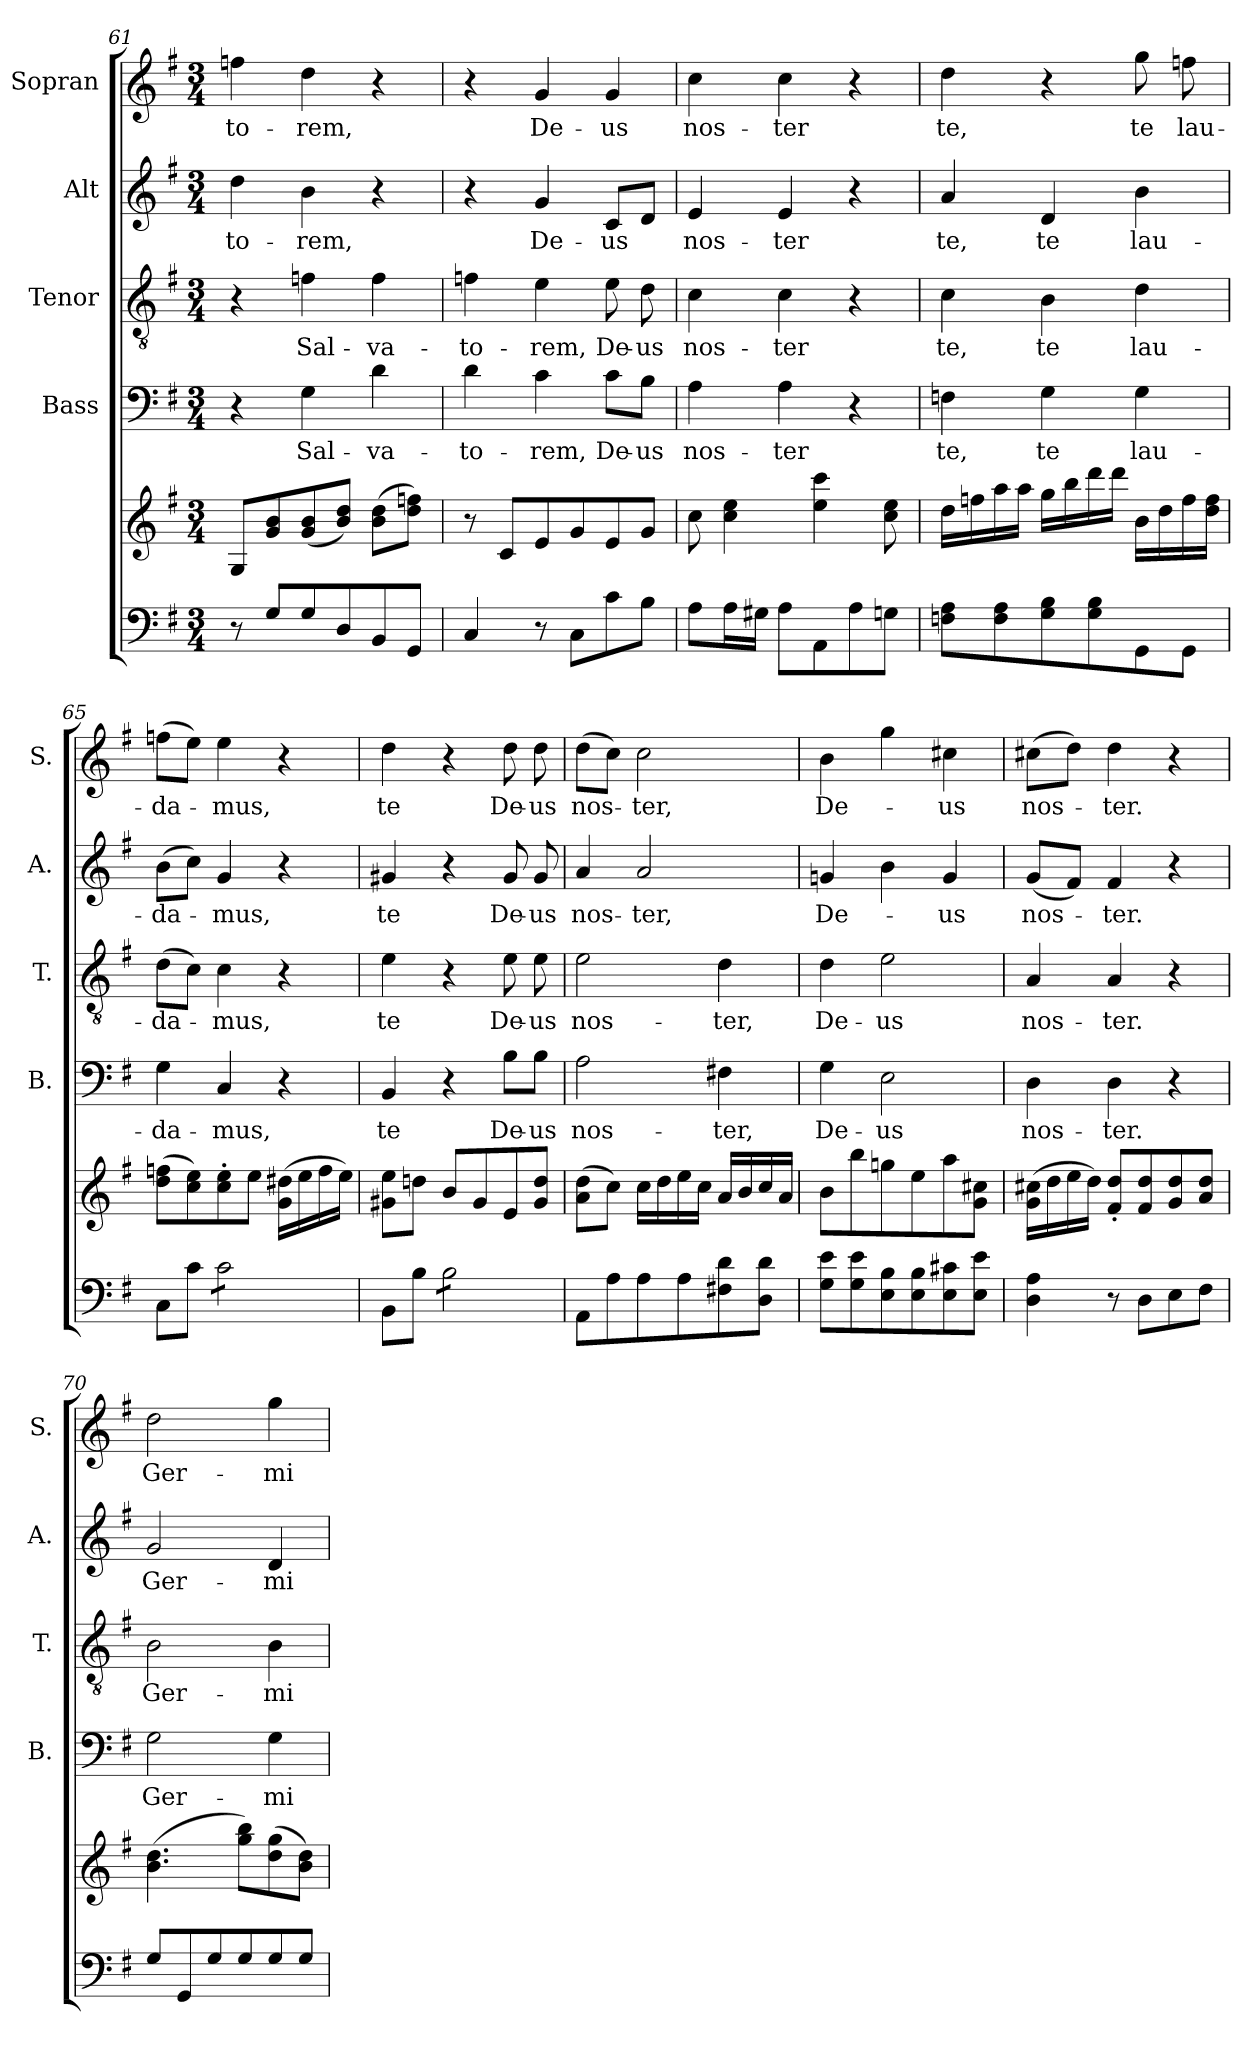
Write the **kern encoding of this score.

**kern	**kern	**kern	**text	**kern	**text	**kern	**text	**kern	**text
*part5	*part5	*part4	*part4	*part3	*part3	*part2	*part2	*part1	*part1
*staff6	*staff5	*staff4	*staff4	*staff3	*staff3	*staff2	*staff2	*staff1	*staff1
*	*	*I"Bass	*	*I"Tenor	*	*I"Alt	*	*I"Sopran	*
*	*	*I'B.	*	*I'T.	*	*I'A.	*	*I'S.	*
!!LO:LB:g=z
*clefF4	*clefG2	*clefF4	*	*clefGv2	*	*clefG2	*	*clefG2	*
*k[f#]	*k[f#]	*k[f#]	*	*k[f#]	*	*k[f#]	*	*k[f#]	*
*G:	*G:	*G:	*	*G:	*	*G:	*	*G:	*
*M3/4	*M3/4	*M3/4	*	*M3/4	*	*M3/4	*	*M3/4	*
=61	=61	=61	=61	=61	=61	=61	=61	=61	=61
!	!	!	!	!	!	!	!LO:LY:b	!	!LO:LY:b
8r	8G/L	4r	.	4r	.	4dd\	-to-	4ffn\	-to-
8G/L	8g/ 8b/	.	.	.	.	.	.	.	.
!	!	!	!LO:LY:b	!	!LO:LY:b	!	!LO:LY:b	!	!LO:LY:b
8G/	(<8g/ 8b/	4G\	Sal-	4fn\	Sal-	4b\	-rem,	4dd\	-rem,
8D/	8b/ 8dd/J)	.	.	.	.	.	.	.	.
!	!	!	!LO:LY:b	!	!LO:LY:b	!	!	!	!
8BB/	(>8b\ 8dd\L	4d\	-va-	4f\	-va-	4r	.	4r	.
8GG/J	8dd\ 8ffn\J)	.	.	.	.	.	.	.	.
=62	=62	=62	=62	=62	=62	=62	=62	=62	=62
!	!	!	!LO:LY:b	!	!LO:LY:b	!	!	!	!
4C/	8r	4d\	-to-	4fn\	-to-	4r	.	4r	.
.	8c/L	.	.	.	.	.	.	.	.
!	!	!	!LO:LY:b	!	!LO:LY:b	!	!LO:LY:b	!	!LO:LY:b
8r	8e/	4c\	-rem,	4e\	-rem,	4g/	De-	4g/	De-
8C\L	8g/	.	.	.	.	.	.	.	.
!	!	!	!LO:LY:b	!	!LO:LY:b	!	!LO:LY:b	!	!LO:LY:b
8c\	8e/	8c\L	De-	8e\	De-	8c/L	-us	4g/	-us
!	!	!	!LO:LY:b	!	!LO:LY:b	!	!	!	!
8B\J	8g/J	8B\J	-us	8d\	-us	8d/J	.	.	.
=63	=63	=63	=63	=63	=63	=63	=63	=63	=63
!	!	!	!LO:LY:b	!	!LO:LY:b	!	!LO:LY:b	!	!LO:LY:b
8A\L	8cc\	4A\	nos-	4c\	nos-	4e/	nos-	4cc\	nos-
16A\L	4cc\ 4ee\	.	.	.	.	.	.	.	.
16G#X\JJ	.	.	.	.	.	.	.	.	.
!	!	!	!LO:LY:b	!	!LO:LY:b	!	!LO:LY:b	!	!LO:LY:b
8A\L	.	4A\	-ter	4c\	-ter	4e/	-ter	4cc\	-ter
8AA\	4ee\ 4ccc\	.	.	.	.	.	.	.	.
8A\	.	4r	.	4r	.	4r	.	4r	.
8Gn\J	8cc\ 8ee\	.	.	.	.	.	.	.	.
=64	=64	=64	=64	=64	=64	=64	=64	=64	=64
!	!	!	!LO:LY:b	!	!LO:LY:b	!	!LO:LY:b	!	!LO:LY:b
8Fn\ 8A\L	16dd\LL	4Fn\	te,	4c\	te,	4a/	te,	4dd\	te,
.	16ffn\	.	.	.	.	.	.	.	.
8F\ 8A\	16aa\	.	.	.	.	.	.	.	.
.	16aa\JJ	.	.	.	.	.	.	.	.
!	!	!	!LO:LY:b	!	!LO:LY:b	!	!LO:LY:b	!	!
8G\ 8B\	16gg\LL	4G\	te	4B\	te	4d/	te	4r	.
.	16bb\	.	.	.	.	.	.	.	.
8G\ 8B\	16ddd\	.	.	.	.	.	.	.	.
.	16ddd\JJ	.	.	.	.	.	.	.	.
!	!	!	!LO:LY:b	!	!LO:LY:b	!	!LO:LY:b	!	!LO:LY:b
8GG\	16b\LL	4G\	lau-	4d\	lau-	4b\	lau-	8gg\	te
.	16dd\	.	.	.	.	.	.	.	.
!	!	!	!	!	!	!	!	!	!LO:LY:b
8GG\J	16ff\	.	.	.	.	.	.	8ffn\	lau-
.	16dd\ 16ff\JJ	.	.	.	.	.	.	.	.
!!LO:PB:g=z
=65	=65	=65	=65	=65	=65	=65	=65	=65	=65
!	!	!	!LO:LY:b	!	!LO:LY:b	!	!LO:LY:b	!	!LO:LY:b
8C\L	(>8dd\ 8ffn\L	4G\	-da-	(>8d\L	-da-	(>8b\L	-da-	(>8ffn\L	-da-
8c\J	8cc\ 8ee\)	.	.	8c\J)	.	8cc\J)	.	8ee\J)	.
!	!	!	!LO:LY:b	!	!LO:LY:b	!	!LO:LY:b	!	!LO:LY:b
*tremolo	*	*	*	*	*	*	*	*	*
8c\L	8cc\'> 8ee\'>	4C/	-mus,	4c\	-mus,	4g/	-mus,	4ee\	-mus,
8c\	8ee\J	.	.	.	.	.	.	.	.
8c\	(>16g\ 16dd#X\LL	4r	.	4r	.	4r	.	4r	.
.	16ee\	.	.	.	.	.	.	.	.
8c\J	16ff\	.	.	.	.	.	.	.	.
*Xtremolo	*	*	*	*	*	*	*	*	*
.	16ee\JJ)	.	.	.	.	.	.	.	.
=66	=66	=66	=66	=66	=66	=66	=66	=66	=66
!	!	!	!LO:LY:b	!	!LO:LY:b	!	!LO:LY:b	!	!LO:LY:b
8BB\L	8g#X\ 8ee\L	4BB/	te	4e\	te	4g#X/	te	4dd\	te
8B\J	8ddn\J	.	.	.	.	.	.	.	.
*tremolo	*	*	*	*	*	*	*	*	*
8B\L	8b/L	4r	.	4r	.	4r	.	4r	.
8B\	8g#/	.	.	.	.	.	.	.	.
!	!	!	!LO:LY:b	!	!LO:LY:b	!	!LO:LY:b	!	!LO:LY:b
8B\	8e/	8B\L	De-	8e\	De-	8g#/	De-	8dd\	De-
!	!	!	!LO:LY:b	!	!LO:LY:b	!	!LO:LY:b	!	!LO:LY:b
8B\J	8g#/ 8dd/J	8B\J	-us	8e\	-us	8g#/	-us	8dd\	-us
*Xtremolo	*	*	*	*	*	*	*	*	*
=67	=67	=67	=67	=67	=67	=67	=67	=67	=67
!	!	!	!LO:LY:b	!	!LO:LY:b	!	!LO:LY:b	!	!LO:LY:b
8AA\L	(>8a\ 8dd\L	2A\	nos-	2e\	nos-	4a/	nos-	(>8dd\L	nos-
8A\	8cc\J)	.	.	.	.	.	.	8cc\J)	.
!	!	!	!	!	!	!	!LO:LY:b	!	!LO:LY:b
8A\	16cc\LL	.	.	.	.	2a/	-ter,	2cc\	-ter,
.	16dd\	.	.	.	.	.	.	.	.
8A\	16ee\	.	.	.	.	.	.	.	.
.	16cc\JJ	.	.	.	.	.	.	.	.
!	!	!	!LO:LY:b	!	!LO:LY:b	!	!	!	!
8F#X\ 8d\	16a/LL	4F#X\	-ter,	4d\	-ter,	.	.	.	.
.	16b/	.	.	.	.	.	.	.	.
8D\ 8d\J	16cc/	.	.	.	.	.	.	.	.
.	16a/JJ	.	.	.	.	.	.	.	.
=68	=68	=68	=68	=68	=68	=68	=68	=68	=68
!	!	!	!LO:LY:b	!	!LO:LY:b	!	!LO:LY:b	!	!LO:LY:b
8G\ 8e\L	8b\L	4G\	De-	4d\	De-	4gn/	De-	4b\	De-
8G\ 8e\	8bb\	.	.	.	.	.	.	.	.
!	!	!	!LO:LY:b	!	!LO:LY:b	!	!	!	!
8E\ 8B\	8ggn\	2E\	-us	2e\	-us	4b\	.	4gg\	.
8E\ 8B\	8ee\	.	.	.	.	.	.	.	.
!	!	!	!	!	!	!	!LO:LY:b	!	!LO:LY:b
8E\ 8c#X\	8aa\	.	.	.	.	4g/	-us	4cc#X\	-us
8E\ 8e\J	8g\ 8cc#X\J	.	.	.	.	.	.	.	.
=69	=69	=69	=69	=69	=69	=69	=69	=69	=69
!	!	!	!LO:LY:b	!	!LO:LY:b	!	!LO:LY:b	!	!LO:LY:b
4D\ 4A\	(>16g\ 16cc#X\LL	4D\	nos-	4A/	nos-	(<8g/L	nos-	(>8cc#X\L	nos-
.	16dd\	.	.	.	.	.	.	.	.
.	16ee\	.	.	.	.	8f#/J)	.	8dd\J)	.
.	16dd\JJ)	.	.	.	.	.	.	.	.
!	!	!	!LO:LY:b	!	!LO:LY:b	!	!LO:LY:b	!	!LO:LY:b
8r	8f#/'< 8dd/'<L	4D\	-ter.	4A/	-ter.	4f#/	-ter.	4dd\	-ter.
8D\L	8f#/ 8dd/	.	.	.	.	.	.	.	.
8E\	8g/ 8dd/	4r	.	4r	.	4r	.	4r	.
8F#\J	8a/ 8dd/J	.	.	.	.	.	.	.	.
!!LO:LB:g=z
=70	=70	=70	=70	=70	=70	=70	=70	=70	=70
!	!	!	!LO:LY:b	!	!LO:LY:b	!	!LO:LY:b	!	!LO:LY:b
8G/L	(>4.b\ 4.dd\	2G\	Ger-	2B\	Ger-	2g/	Ger-	2dd\	Ger-
8GG/	.	.	.	.	.	.	.	.	.
8G/	.	.	.	.	.	.	.	.	.
8G/	8gg\ 8bb\L)	.	.	.	.	.	.	.	.
!	!	!	!LO:LY:b	!	!LO:LY:b	!	!LO:LY:b	!	!LO:LY:b
8G/	(>8dd\ 8gg\	4G\	-mi-	4B\	-mi-	4d/	-mi-	4gg\	-mi-
8G/J	8b\ 8dd\J)	.	.	.	.	.	.	.	.
=	=	=	=	=	=	=	=	=	=
*-	*-	*-	*-	*-	*-	*-	*-	*-	*-
